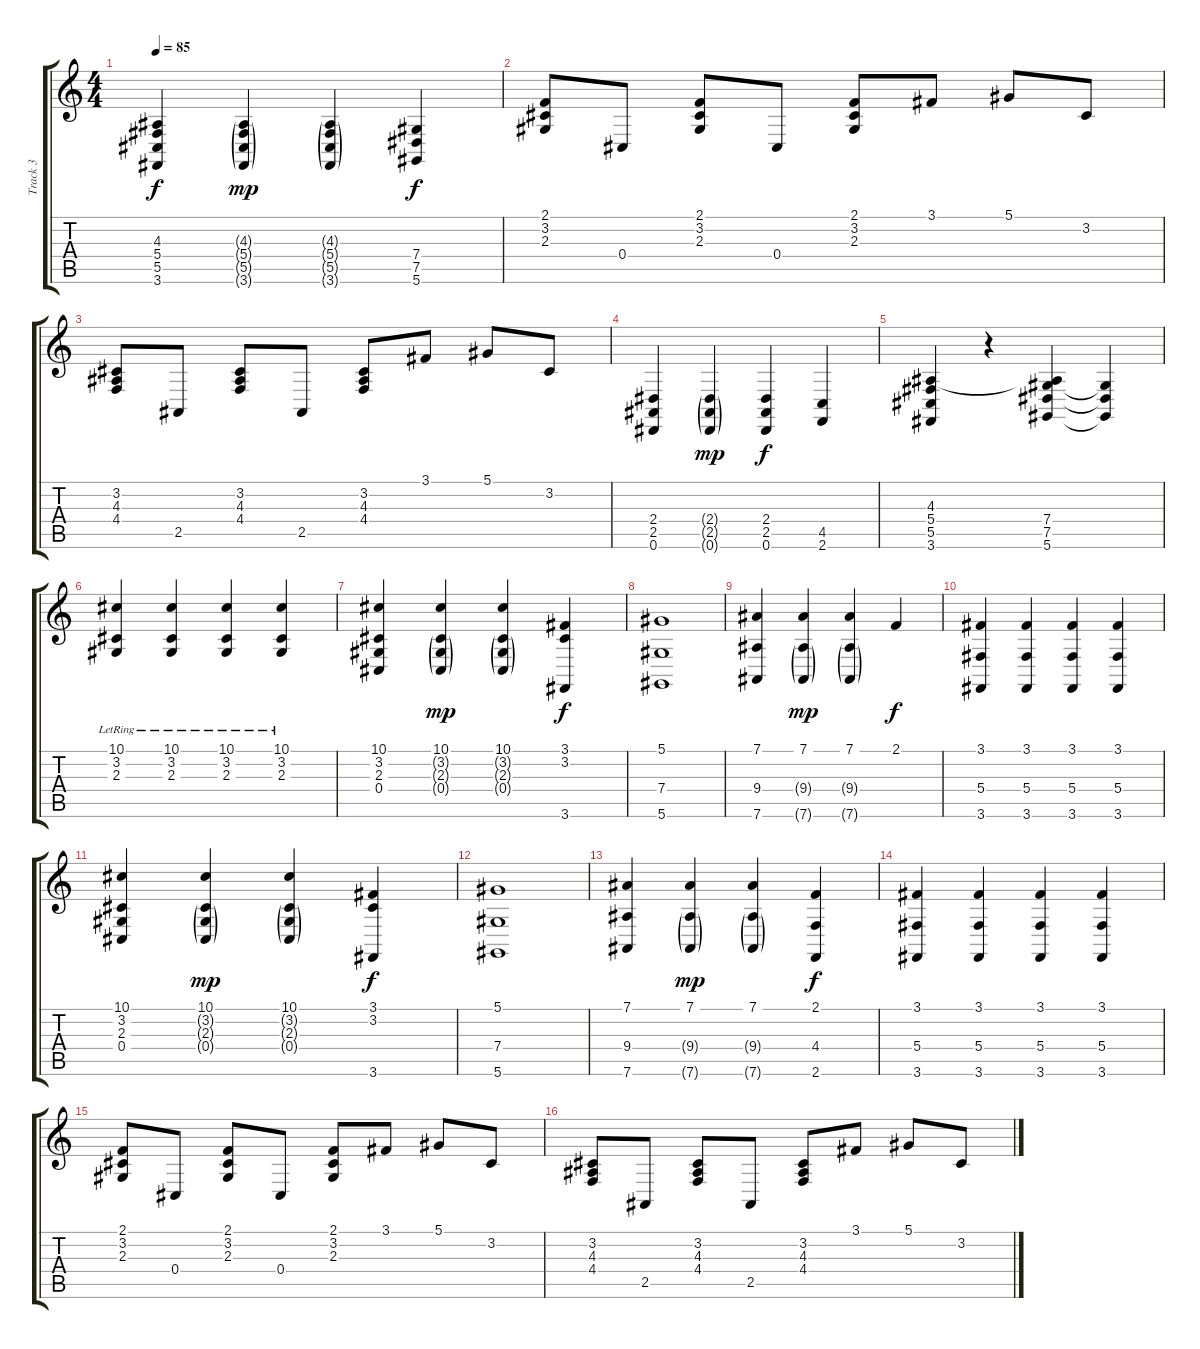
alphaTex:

\track ("Track 3" "Track 3") {instrument acousticgrandpiano}
\staff {score tabs}
\tuning (Eb4 Bb3 Gb3 Db3 Ab2 Eb2) {hide}
\ts (4 4)
\tempo 85
\clef g2
\ks c
(4.3 5.4 5.5 3.6).4{dy f} (4.3{g} 5.4{g} 5.5{g} 3.6{g}).4{dy mp} (4.3{g} 5.4{g} 5.5{g} 3.6{g}).4 (7.4 7.5 5.6).4{dy f} |
(2.1 3.2 2.3).8 0.4.8 (2.1 3.2 2.3).8 0.4.8 (2.1 3.2 2.3).8 3.1.8 5.1.8 3.2.8 |
(3.2 4.3 4.4).8 2.5.8 (3.2 4.3 4.4).8 2.5.8 (3.2 4.3 4.4).8 3.1.8 5.1.8 3.2.8 |
(2.4 2.5 0.6).4 (2.4{g} 2.5{g} 0.6{g}).4{dy mp} (2.4 2.5 0.6).4{dy f} (4.5 2.6).4 |
(4.3 5.4 5.5 3.6).4 r.4 (4.3{t} 7.4 7.5 5.6).4 (7.4{t} 7.5{t} 5.6{t}).4 |
(10.1{lr} 3.2 2.3).4 (10.1{lr} 3.2 2.3).4 (10.1{lr} 3.2 2.3).4 (10.1{lr} 3.2 2.3).4 |
(10.1 3.2 2.3 0.4).4 (10.1 3.2{g} 2.3{g} 0.4{g}).4{dy mp} (10.1 3.2{g} 2.3{g} 0.4{g}).4 (3.1 3.2 3.6).4{dy f} |
(5.1 7.4 5.6).1 |
(7.1 9.4 7.6).4 (7.1 9.4{g} 7.6{g}).4{dy mp} (7.1 9.4{g} 7.6{g}).4 2.1.4{dy f} |
(3.1 5.4 3.6).4 (3.1 5.4 3.6).4 (3.1 5.4 3.6).4 (3.1 5.4 3.6).4 |
(10.1 3.2 2.3 0.4).4 (10.1 3.2{g} 2.3{g} 0.4{g}).4{dy mp} (10.1 3.2{g} 2.3{g} 0.4{g}).4 (3.1 3.2 3.6).4{dy f} |
(5.1 7.4 5.6).1 |
(7.1 9.4 7.6).4 (7.1 9.4{g} 7.6{g}).4{dy mp} (7.1 9.4{g} 7.6{g}).4 (2.1 4.4 2.6).4{dy f} |
(3.1 5.4 3.6).4 (3.1 5.4 3.6).4 (3.1 5.4 3.6).4 (3.1 5.4 3.6).4 |
(2.1 3.2 2.3).8 0.4.8 (2.1 3.2 2.3).8 0.4.8 (2.1 3.2 2.3).8 3.1.8 5.1.8 3.2.8 |
(3.2 4.3 4.4).8 2.5.8 (3.2 4.3 4.4).8 2.5.8 (3.2 4.3 4.4).8 3.1.8 5.1.8 3.2.8
